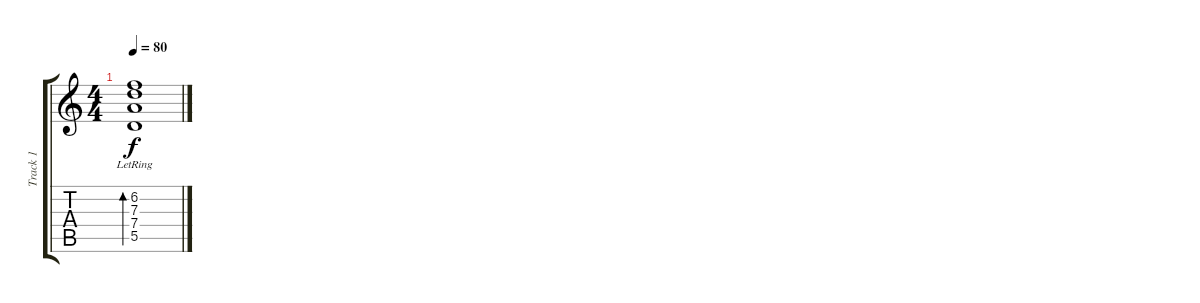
\track ("Track 1" "Track 1") {instrument electricguitarclean}
\staff {score tabs}
\tuning (E4 B3 G3 D3 A2 E2) {hide}
\ts (4 4)
\tempo 80
\clef g2
\ks c
(6.2 7.3 7.4 5.5{lr}).1{bd 120 dy f}
